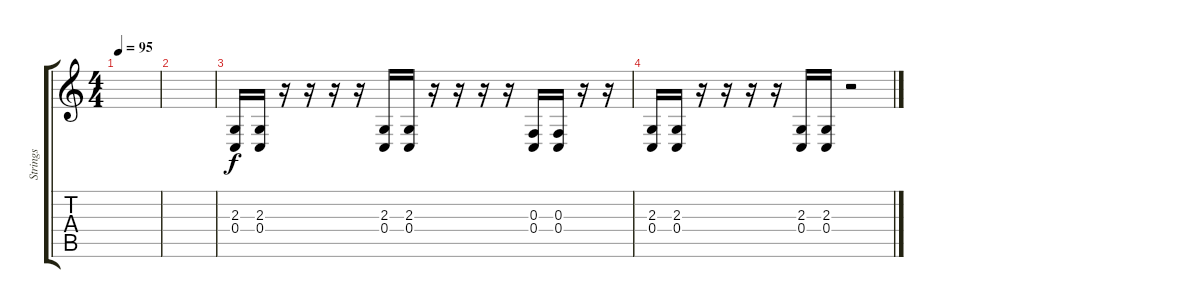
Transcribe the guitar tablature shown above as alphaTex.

\track ("Strings" "Strings") {instrument stringensemble1}
\staff {score tabs}
\tuning (D4 A3 F3 C3 G2 D2) {hide}
\ts (4 4)
\tempo 95
\clef g2
\ks c
|
|
(2.3 0.4).16 (2.3 0.4).16 r.16 r.16 r.16 r.16 (2.3 0.4).16 (2.3 0.4).16 r.16 r.16 r.16 r.16 (0.3 0.4).16 (0.3 0.4).16 r.16 r.16 |
(2.3 0.4).16 (2.3 0.4).16 r.16 r.16 r.16 r.16 (2.3 0.4).16 (2.3 0.4).16 r.2
